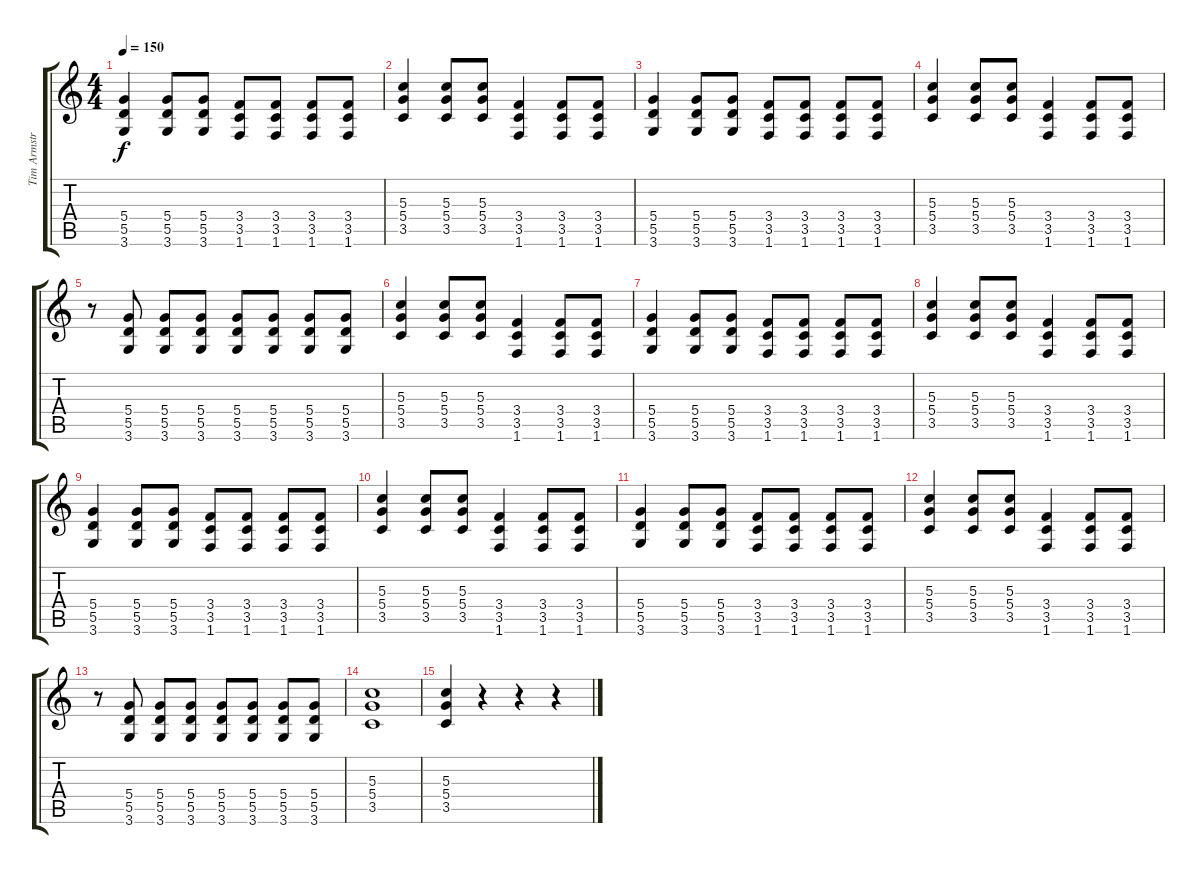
\track ("Tim Armstrong" "Tim Armstr") {instrument distortionguitar}
\staff {score tabs}
\tuning (E4 B3 G3 D3 A2 E2) {hide}
\ts (4 4)
\tempo 150
\clef g2
\ks c
(5.4 5.5 3.6).4{dy f} (5.4 5.5 3.6).8 (5.4 5.5 3.6).8 (3.4 3.5 1.6).8 (3.4 3.5 1.6).8 (3.4 3.5 1.6).8 (3.4 3.5 1.6).8 |
(5.3 5.4 3.5).4 (5.3 5.4 3.5).8 (5.3 5.4 3.5).8 (3.4 3.5 1.6).4 (3.4 3.5 1.6).8 (3.4 3.5 1.6).8 |
(5.4 5.5 3.6).4 (5.4 5.5 3.6).8 (5.4 5.5 3.6).8 (3.4 3.5 1.6).8 (3.4 3.5 1.6).8 (3.4 3.5 1.6).8 (3.4 3.5 1.6).8 |
(5.3 5.4 3.5).4 (5.3 5.4 3.5).8 (5.3 5.4 3.5).8 (3.4 3.5 1.6).4 (3.4 3.5 1.6).8 (3.4 3.5 1.6).8 |
r.8 (5.4 5.5 3.6).8 (5.4 5.5 3.6).8 (5.4 5.5 3.6).8 (5.4 5.5 3.6).8 (5.4 5.5 3.6).8 (5.4 5.5 3.6).8 (5.4 5.5 3.6).8 |
(5.3 5.4 3.5).4 (5.3 5.4 3.5).8 (5.3 5.4 3.5).8 (3.4 3.5 1.6).4 (3.4 3.5 1.6).8 (3.4 3.5 1.6).8 |
(5.4 5.5 3.6).4 (5.4 5.5 3.6).8 (5.4 5.5 3.6).8 (3.4 3.5 1.6).8 (3.4 3.5 1.6).8 (3.4 3.5 1.6).8 (3.4 3.5 1.6).8 |
(5.3 5.4 3.5).4 (5.3 5.4 3.5).8 (5.3 5.4 3.5).8 (3.4 3.5 1.6).4 (3.4 3.5 1.6).8 (3.4 3.5 1.6).8 |
(5.4 5.5 3.6).4 (5.4 5.5 3.6).8 (5.4 5.5 3.6).8 (3.4 3.5 1.6).8 (3.4 3.5 1.6).8 (3.4 3.5 1.6).8 (3.4 3.5 1.6).8 |
(5.3 5.4 3.5).4 (5.3 5.4 3.5).8 (5.3 5.4 3.5).8 (3.4 3.5 1.6).4 (3.4 3.5 1.6).8 (3.4 3.5 1.6).8 |
(5.4 5.5 3.6).4 (5.4 5.5 3.6).8 (5.4 5.5 3.6).8 (3.4 3.5 1.6).8 (3.4 3.5 1.6).8 (3.4 3.5 1.6).8 (3.4 3.5 1.6).8 |
(5.3 5.4 3.5).4 (5.3 5.4 3.5).8 (5.3 5.4 3.5).8 (3.4 3.5 1.6).4 (3.4 3.5 1.6).8 (3.4 3.5 1.6).8 |
r.8 (5.4 5.5 3.6).8 (5.4 5.5 3.6).8 (5.4 5.5 3.6).8 (5.4 5.5 3.6).8 (5.4 5.5 3.6).8 (5.4 5.5 3.6).8 (5.4 5.5 3.6).8 |
(5.3 5.4 3.5).1 |
(5.3 5.4 3.5).4 r.4 r.4 r.4
